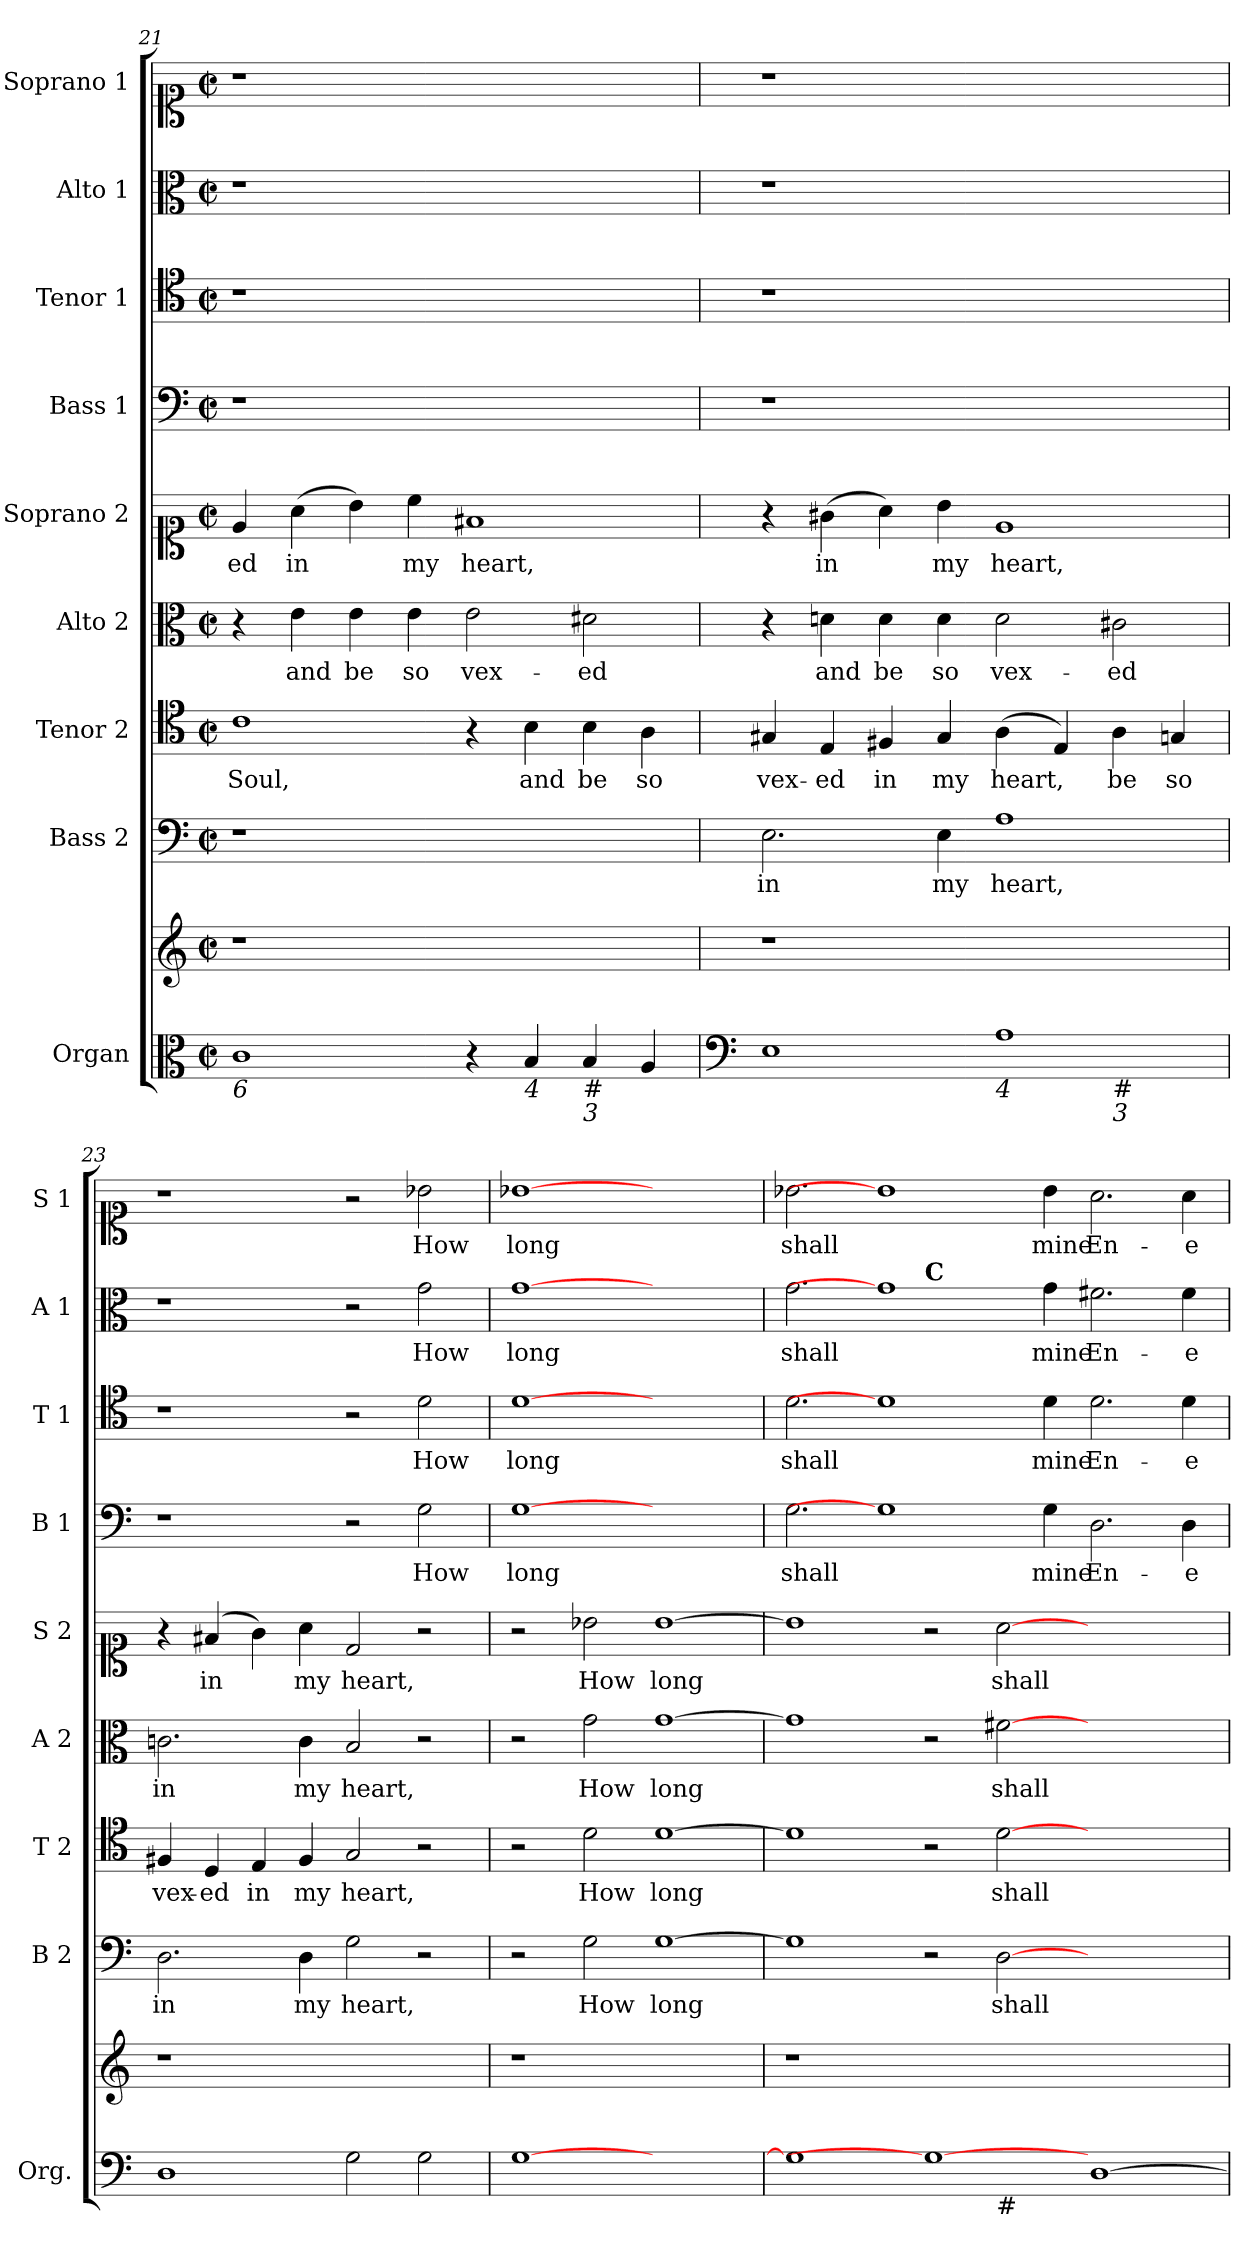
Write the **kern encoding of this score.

**kern	**kern	**kern	**text	**kern	**text	**kern	**text	**kern	**text	**kern	**text	**kern	**text	**kern	**text	**kern	**text
*part9	*part9	*part8	*part8	*part7	*part7	*part6	*part6	*part5	*part5	*part4	*part4	*part3	*part3	*part2	*part2	*part1	*part1
*staff10	*staff9	*staff8	*staff8	*staff7	*staff7	*staff6	*staff6	*staff5	*staff5	*staff4	*staff4	*staff3	*staff3	*staff2	*staff2	*staff1	*staff1
*I"Organ	*	*I"Bass 2	*	*I"Tenor 2	*	*I"Alto 2	*	*I"Soprano 2	*	*I"Bass 1	*	*I"Tenor 1	*	*I"Alto 1	*	*I"Soprano 1	*
*I'Org.	*	*I'B 2	*	*I'T 2	*	*I'A 2	*	*I'S 2	*	*I'B 1	*	*I'T 1	*	*I'A 1	*	*I'S 1	*
*clefC3	*clefG2	*clefF4	*	*clefC4	*	*clefC3	*	*clefC1	*	*clefF4	*	*clefC4	*	*clefC3	*	*clefC1	*
*k[]	*k[]	*k[]	*	*k[]	*	*k[]	*	*k[]	*	*k[]	*	*k[]	*	*k[]	*	*k[]	*
*a:	*a:	*a:	*	*a:	*	*a:	*	*a:	*	*a:	*	*a:	*	*a:	*	*a:	*
*M2/2	*M2/2	*M2/2	*	*M2/2	*	*M2/2	*	*M2/2	*	*M2/2	*	*M2/2	*	*M2/2	*	*M2/2	*
*met(c|)	*met(c|)	*met(c|)	*	*met(c|)	*	*met(c|)	*	*met(c|)	*	*met(c|)	*	*met(c|)	*	*met(c|)	*	*met(c|)	*
=21	=21	=21	=21	=21	=21	=21	=21	=21	=21	=21	=21	=21	=21	=21	=21	=21	=21
!LO:TX:b:i:t=6	!	!	!	!	!	!	!	!	!	!	!	!	!	!	!	!	!
!	!	!	!	!	!LO:LY:b	!	!	!	!LO:LY:b	!	!	!	!	!	!	!	!
1c	1r	1r	.	1c	Soul,	4r	.	4e/	-ed	1r	.	1r	.	1r	.	1r	.
!	!	!	!	!	!	!	!LO:LY:b	!	!LO:LY:b	!	!	!	!	!	!	!	!
.	.	.	.	.	.	4e\	and	(>4a\	in	.	.	.	.	.	.	.	.
!	!	!	!	!	!	!	!LO:LY:b	!	!	!	!	!	!	!	!	!	!
.	.	.	.	.	.	4e\	be	4b\)	.	.	.	.	.	.	.	.	.
!	!	!	!	!	!	!	!LO:LY:b	!	!LO:LY:b	!	!	!	!	!	!	!	!
.	.	.	.	.	.	4e\	so	4cc\	my	.	.	.	.	.	.	.	.
!	!	!	!	!	!	!	!LO:LY:b	!	!LO:LY:b	!	!	!	!	!	!	!	!
4r	1ryy	1ryy	.	4r	.	2e\	vex-	1f#X	heart,	1ryy	.	1ryy	.	1ryy	.	1ryy	.
!LO:TX:b:i:t=4	!	!	!	!	!	!	!	!	!	!	!	!	!	!	!	!	!
!	!	!	!	!	!LO:LY:b	!	!	!	!	!	!	!	!	!	!	!	!
4B/	.	.	.	4B\	and	.	.	.	.	.	.	.	.	.	.	.	.
!LO:TX:b:i:t=#	!	!	!	!	!	!	!	!	!	!	!	!	!	!	!	!	!
!LO:TX:b:i:t=3	!	!	!	!	!	!	!	!	!	!	!	!	!	!	!	!	!
!	!	!	!	!	!LO:LY:b	!	!LO:LY:b	!	!	!	!	!	!	!	!	!	!
4B/	.	.	.	4B\	be	2d#X\	-ed	.	.	.	.	.	.	.	.	.	.
!	!	!	!	!	!LO:LY:b	!	!	!	!	!	!	!	!	!	!	!	!
4A/	.	.	.	4A\	so	.	.	.	.	.	.	.	.	.	.	.	.
=22	=22	=22	=22	=22	=22	=22	=22	=22	=22	=22	=22	=22	=22	=22	=22	=22	=22
*clefF4	*	*	*	*	*	*	*	*	*	*	*	*	*	*	*	*	*
!LO:TX:b:i:t=#	!	!	!	!	!	!	!	!	!	!	!	!	!	!	!	!	!
!LO:TX:b:i:t=7	!	!	!	!	!	!	!	!	!	!	!	!	!	!	!	!	!
!	!	!	!LO:LY:b	!	!LO:LY:b	!	!	!	!	!	!	!	!	!	!	!	!
*^	*	*	*	*	*	*	*	*	*	*	*	*	*	*	*	*	*
1E	1.ryy	1r	2.E\	in	4G#X/	vex-	4r	.	4r	.	1r	.	1r	.	1r	.	1r	.
!	!	!	!	!	!	!LO:LY:b	!	!LO:LY:b	!	!LO:LY:b	!	!	!	!	!	!	!	!
.	.	.	.	.	4E/	-ed	4dn\	and	(>4g#X\	in	.	.	.	.	.	.	.	.
!	!	!	!	!	!	!LO:LY:b	!	!LO:LY:b	!	!	!	!	!	!	!	!	!	!
.	.	.	.	.	4F#X/	in	4d\	be	4a\)	.	.	.	.	.	.	.	.	.
!	!	!	!	!LO:LY:b	!	!LO:LY:b	!	!LO:LY:b	!	!LO:LY:b	!	!	!	!	!	!	!	!
.	.	.	4E\	my	4G#/	my	4d\	so	4b\	my	.	.	.	.	.	.	.	.
!LO:TX:b:i:t=4	!	!	!	!	!	!	!	!	!	!	!	!	!	!	!	!	!	!
!	!	!	!	!LO:LY:b	!	!LO:LY:b	!	!LO:LY:b	!	!LO:LY:b	!	!	!	!	!	!	!	!
1A	.	1ryy	1A	heart,	(>4A\	heart,	2d\	vex-	1e	heart,	1ryy	.	1ryy	.	1ryy	.	1ryy	.
.	.	.	.	.	4E/)	.	.	.	.	.	.	.	.	.	.	.	.	.
!	!LO:TX:b:i:t=#	!	!	!	!	!	!	!	!	!	!	!	!	!	!	!	!	!
!	!LO:TX:b:i:t=3	!	!	!	!	!	!	!	!	!	!	!	!	!	!	!	!	!
!	!	!	!	!	!	!LO:LY:b	!	!LO:LY:b	!	!	!	!	!	!	!	!	!	!
.	2ryy	.	.	.	4A\	be	2c#X\	-ed	.	.	.	.	.	.	.	.	.	.
!	!	!	!	!	!	!LO:LY:b	!	!	!	!	!	!	!	!	!	!	!	!
.	.	.	.	.	4Gn/	so	.	.	.	.	.	.	.	.	.	.	.	.
!!LO:PB:g=z
=23	=23	=23	=23	=23	=23	=23	=23	=23	=23	=23	=23	=23	=23	=23	=23	=23	=23	=23
!LO:TX:b:i:t=7	!	!	!	!	!	!	!	!	!	!	!	!	!	!	!	!	!	!
!LO:TX:b:i:t=#	!	!	!	!	!	!	!	!	!	!	!	!	!	!	!	!	!	!
!	!	!	!	!LO:LY:b	!	!LO:LY:b	!	!LO:LY:b	!	!	!	!	!	!	!	!	!	!
*v	*v	*	*	*	*	*	*	*	*	*	*	*	*	*	*	*	*	*
1D	1r	2.D\	in	4F#X/	vex-	2.cn\	in	4r	.	1r	.	1r	.	1r	.	1r	.
!	!	!	!	!	!LO:LY:b	!	!	!	!LO:LY:b	!	!	!	!	!	!	!	!
.	.	.	.	4D/	-ed	.	.	(4f#X/	in	.	.	.	.	.	.	.	.
!	!	!	!	!	!LO:LY:b	!	!	!	!	!	!	!	!	!	!	!	!
.	.	.	.	4E/	in	.	.	4g\)	.	.	.	.	.	.	.	.	.
!	!	!	!LO:LY:b	!	!LO:LY:b	!	!LO:LY:b	!	!LO:LY:b	!	!	!	!	!	!	!	!
.	.	4D\	my	4F#/	my	4c\	my	4a\	my	.	.	.	.	.	.	.	.
!	!	!	!LO:LY:b	!	!LO:LY:b	!	!LO:LY:b	!	!LO:LY:b	!	!	!	!	!	!	!	!
2G\	1ryy	2G\	heart,	2G/	heart,	2B/	heart,	2d/	heart,	2r	.	2r	.	2r	.	2r	.
!	!	!	!	!	!	!	!	!	!	!	!LO:LY:b	!	!LO:LY:b	!	!LO:LY:b	!	!LO:LY:b
2G\	.	2r	.	2r	.	2r	.	2r	.	2G\	How	2d\	How	2g\	How	2b-X\	How
=24	=24	=24	=24	=24	=24	=24	=24	=24	=24	=24	=24	=24	=24	=24	=24	=24	=24
!	!	!	!	!	!	!	!	!	!	!	!LO:LY:b	!	!LO:LY:b	!	!LO:LY:b	!	!LO:LY:b
[1G	1r	2r	.	2r	.	2r	.	2r	.	[1G	long	[1d	long	[1g	long	[1b-X	long
!	!	!	!LO:LY:b	!	!LO:LY:b	!	!LO:LY:b	!	!LO:LY:b	!	!	!	!	!	!	!	!
.	.	2G\	How	2d\	How	2g\	How	2b-X\	How	.	.	.	.	.	.	.	.
!	!	!	!LO:LY:b	!	!LO:LY:b	!	!LO:LY:b	!	!LO:LY:b	!	!	!	!	!	!	!	!
1ryy	1ryy	[1G	long	[1d	long	[1g	long	[1b-	long	1ryy	.	1ryy	.	1ryy	.	1ryy	.
=25	=25	=25	=25	=25	=25	=25	=25	=25	=25	=25	=25	=25	=25	=25	=25	=25	=25
!	!	!	!	!	!	!	!	!	!	!	!LO:LY:b	!	!LO:LY:b	!	!LO:LY:b	!	!LO:LY:b
*^	*	*	*	*	*	*	*	*	*	*	*	*	*	*^	*	*	*
1G]	1.ryy	1r	1G]	.	1d]	.	1g]	.	1b-]	.	2.G\	shall	2.d\	shall	2.g\	1ryy	shall	2.b-X\	shall
.	.	.	.	.	.	.	.	.	.	.	1G]	.	1d]	.	1g]	.	.	1b-]	.
!	!	!	!	!	!	!	!	!	!	!	!	!	!	!	!	!LO:TX:a:B:t=C	!	!	!
1G_	.	0ryy	2r	.	2r	.	2r	.	2r	.	.	.	.	.	.	0ryy	.	.	.
!	!LO:TX:b:i:t=#	!	!	!	!	!	!	!	!	!	!	!	!	!	!	!	!	!	!
!	!	!	!	!LO:LY:b	!	!LO:LY:b	!	!LO:LY:b	!	!LO:LY:b	!	!	!	!	!	!	!	!	!
.	1.ryy	.	[2D\	shall	[2d\	shall	[2f#X\	shall	[2a\	shall	.	.	.	.	.	.	.	.	.
!	!	!	!	!	!	!	!	!	!	!	!	!LO:LY:b	!	!LO:LY:b	!	!	!LO:LY:b	!	!LO:LY:b
.	.	.	.	.	.	.	.	.	.	.	4G\	mine	4d\	mine	4g\	.	mine	4b-\	mine
!	!	!	!	!	!	!	!	!	!	!	!	!LO:LY:b	!	!LO:LY:b	!	!	!LO:LY:b	!	!LO:LY:b
[1D	.	.	1ryy	.	1ryy	.	1ryy	.	1ryy	.	2.D\	En-	2.d\	En-	2.f#X\	.	En-	2.a\	En-
!	!	!	!	!	!	!	!	!	!	!	!	!LO:LY:b	!	!LO:LY:b	!	!	!LO:LY:b	!	!LO:LY:b
.	.	.	.	.	.	.	.	.	.	.	4D\	-e-	4d\	-e-	4f#\	.	-e-	4a\	-e-
*v	*v	*	*	*	*	*	*	*	*	*	*	*	*	*	*v	*v	*	*	*
=	=	=	=	=	=	=	=	=	=	=	=	=	=	=	=	=	=
*-	*-	*-	*-	*-	*-	*-	*-	*-	*-	*-	*-	*-	*-	*-	*-	*-	*-
